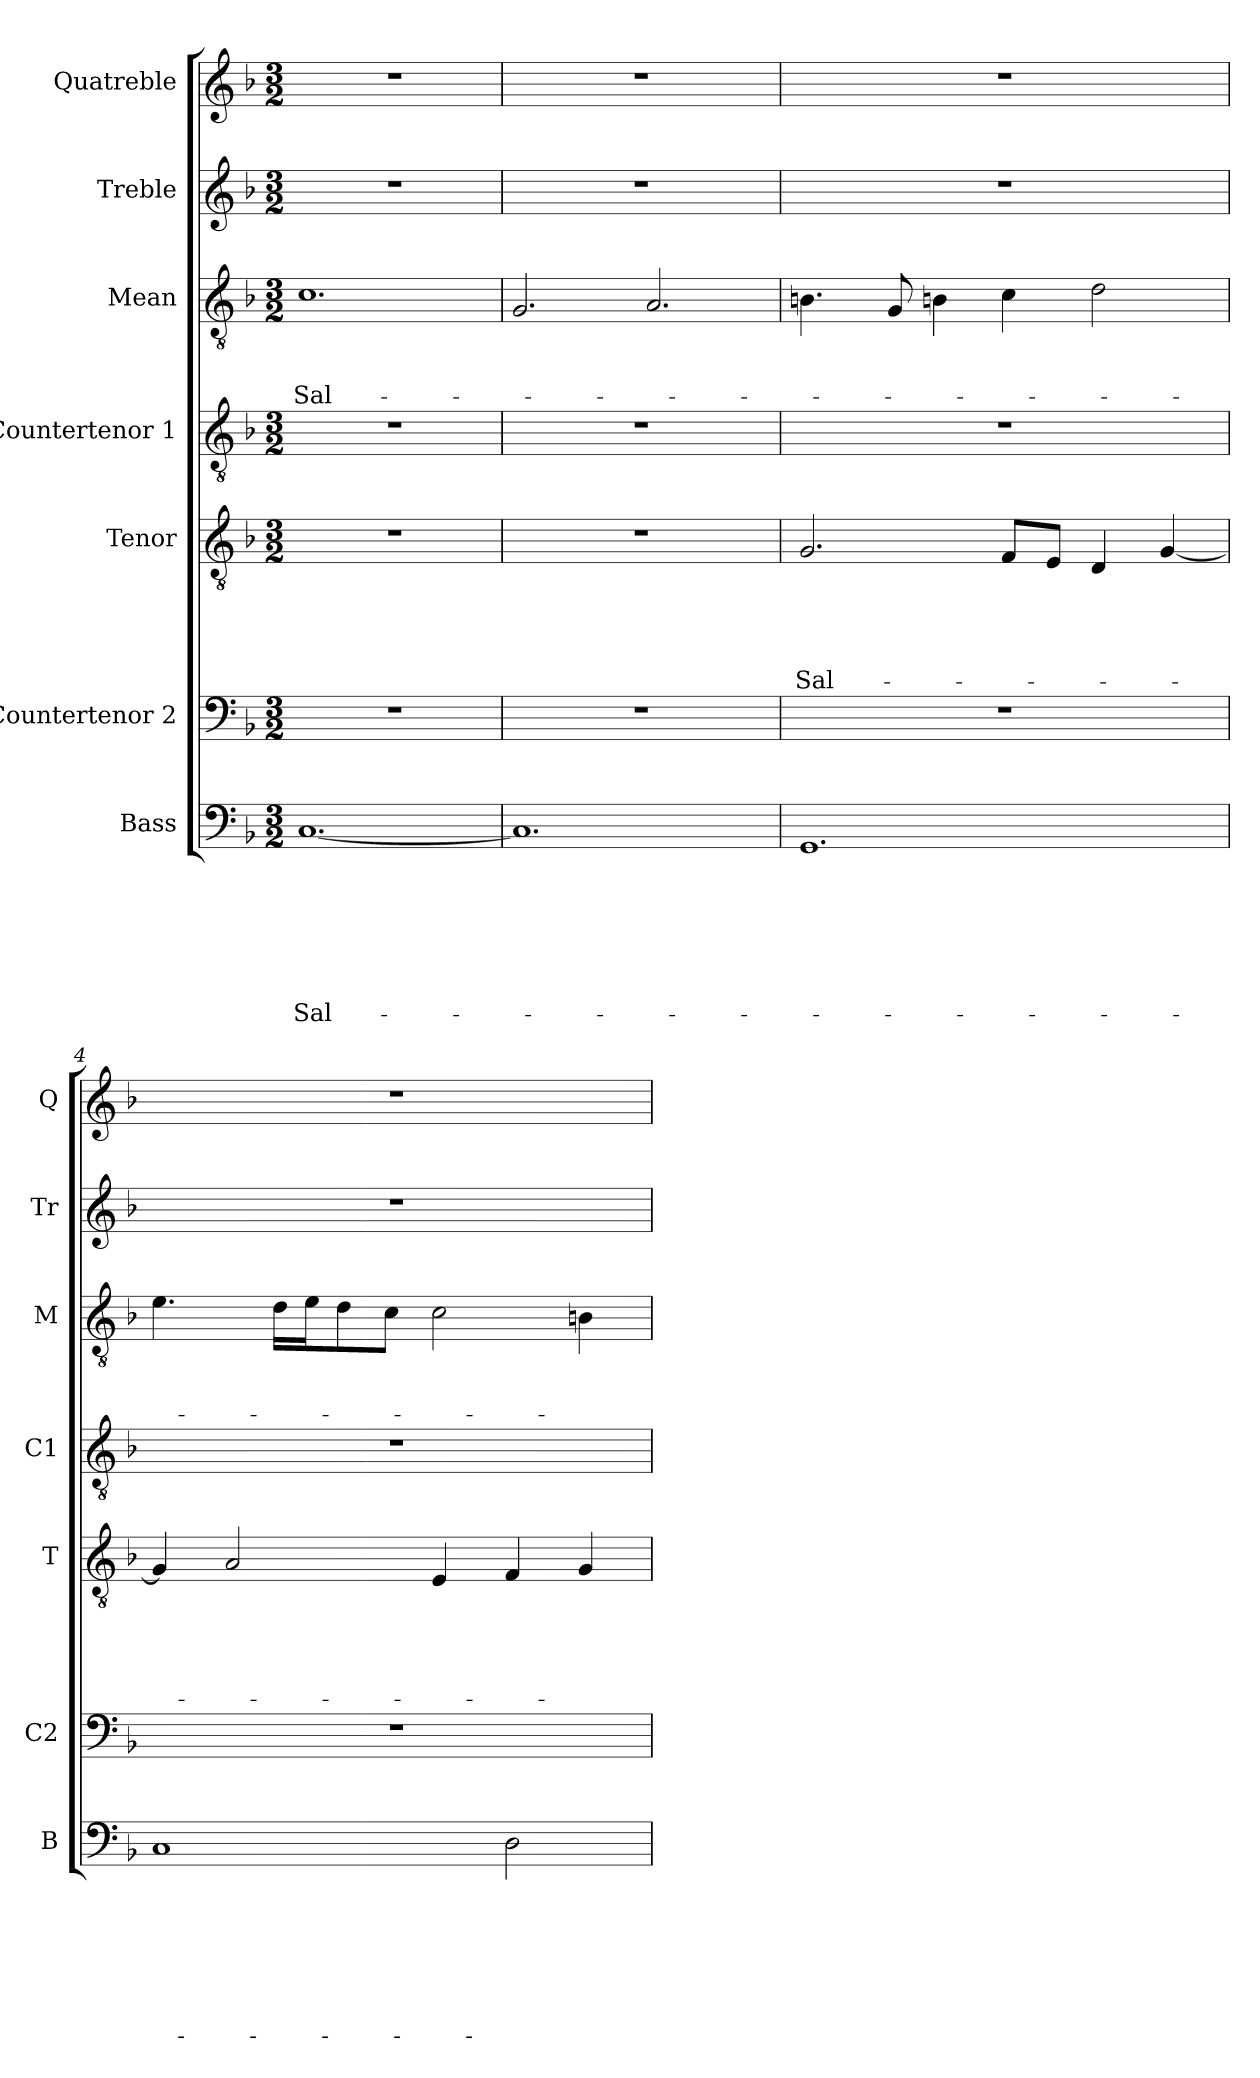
**kern	**text	**text	**text	**text	**text	**text	**text	**kern	**kern	**text	**text	**text	**text	**text	**kern	**kern	**text	**text	**text	**kern	**kern
*part7	*part7	*part7	*part7	*part7	*part7	*part7	*part7	*part6	*part5	*part5	*part5	*part5	*part5	*part5	*part4	*part3	*part3	*part3	*part3	*part2	*part1
*staff7	*staff7	*staff7	*staff7	*staff7	*staff7	*staff7	*staff7	*staff6	*staff5	*staff5	*staff5	*staff5	*staff5	*staff5	*staff4	*staff3	*staff3	*staff3	*staff3	*staff2	*staff1
*I"Bass	*	*	*	*	*	*	*	*I"Countertenor 2	*I"Tenor	*	*	*	*	*	*I"Countertenor 1	*I"Mean	*	*	*	*I"Treble	*I"Quatreble
*I'B	*	*	*	*	*	*	*	*I'C2	*I'T	*	*	*	*	*	*I'C1	*I'M	*	*	*	*I'Tr	*I'Q
*clefF4	*	*	*	*	*	*	*	*clefF4	*clefGv2	*	*	*	*	*	*clefGv2	*clefGv2	*	*	*	*clefG2	*clefG2
*k[b-]	*	*	*	*	*	*	*	*k[b-]	*k[b-]	*	*	*	*	*	*k[b-]	*k[b-]	*	*	*	*k[b-]	*k[b-]
*d:	*	*	*	*	*	*	*	*d:	*d:	*	*	*	*	*	*d:	*d:	*	*	*	*d:	*d:
*M3/2	*	*	*	*	*	*	*	*M3/2	*M3/2	*	*	*	*	*	*M3/2	*M3/2	*	*	*	*M3/2	*M3/2
=1	=1	=1	=1	=1	=1	=1	=1	=1	=1	=1	=1	=1	=1	=1	=1	=1	=1	=1	=1	=1	=1
[1.C	.	.	.	.	.	.	Sal-	1.r	1.r	.	.	.	.	.	1.r	1.c	.	.	Sal-	1.r	1.r
=2	=2	=2	=2	=2	=2	=2	=2	=2	=2	=2	=2	=2	=2	=2	=2	=2	=2	=2	=2	=2	=2
1.C]	.	.	.	.	.	.	.	1.r	1.r	.	.	.	.	.	1.r	2.G/	.	.	.	1.r	1.r
.	.	.	.	.	.	.	.	.	.	.	.	.	.	.	.	2.A/	.	.	.	.	.
=3	=3	=3	=3	=3	=3	=3	=3	=3	=3	=3	=3	=3	=3	=3	=3	=3	=3	=3	=3	=3	=3
1.GG	.	.	.	.	.	.	.	1.r	2.G/	.	.	.	.	Sal-	1.r	4.Bn\	.	.	.	1.r	1.r
.	.	.	.	.	.	.	.	.	.	.	.	.	.	.	.	8G/	.	.	.	.	.
.	.	.	.	.	.	.	.	.	.	.	.	.	.	.	.	4Bn\	.	.	.	.	.
.	.	.	.	.	.	.	.	.	8F/L	.	.	.	.	.	.	4c\	.	.	.	.	.
.	.	.	.	.	.	.	.	.	8E/J	.	.	.	.	.	.	.	.	.	.	.	.
.	.	.	.	.	.	.	.	.	4D/	.	.	.	.	.	.	2d\	.	.	.	.	.
.	.	.	.	.	.	.	.	.	[4G/	.	.	.	.	.	.	.	.	.	.	.	.
=4	=4	=4	=4	=4	=4	=4	=4	=4	=4	=4	=4	=4	=4	=4	=4	=4	=4	=4	=4	=4	=4
1C	.	.	.	.	.	.	.	1.r	4G/]	.	.	.	.	.	1.r	4.e\	.	.	.	1.r	1.r
.	.	.	.	.	.	.	.	.	2A/	.	.	.	.	.	.	.	.	.	.	.	.
.	.	.	.	.	.	.	.	.	.	.	.	.	.	.	.	16d\LL	.	.	.	.	.
.	.	.	.	.	.	.	.	.	.	.	.	.	.	.	.	16e\J	.	.	.	.	.
.	.	.	.	.	.	.	.	.	.	.	.	.	.	.	.	8d\	.	.	.	.	.
.	.	.	.	.	.	.	.	.	.	.	.	.	.	.	.	8c\J	.	.	.	.	.
.	.	.	.	.	.	.	.	.	4E/	.	.	.	.	.	.	2c\	.	.	.	.	.
2D\	.	.	.	.	.	.	.	.	4F/	.	.	.	.	.	.	.	.	.	.	.	.
.	.	.	.	.	.	.	.	.	4G/	.	.	.	.	.	.	4Bn\	.	.	.	.	.
=	=	=	=	=	=	=	=	=	=	=	=	=	=	=	=	=	=	=	=	=	=
*-	*-	*-	*-	*-	*-	*-	*-	*-	*-	*-	*-	*-	*-	*-	*-	*-	*-	*-	*-	*-	*-
